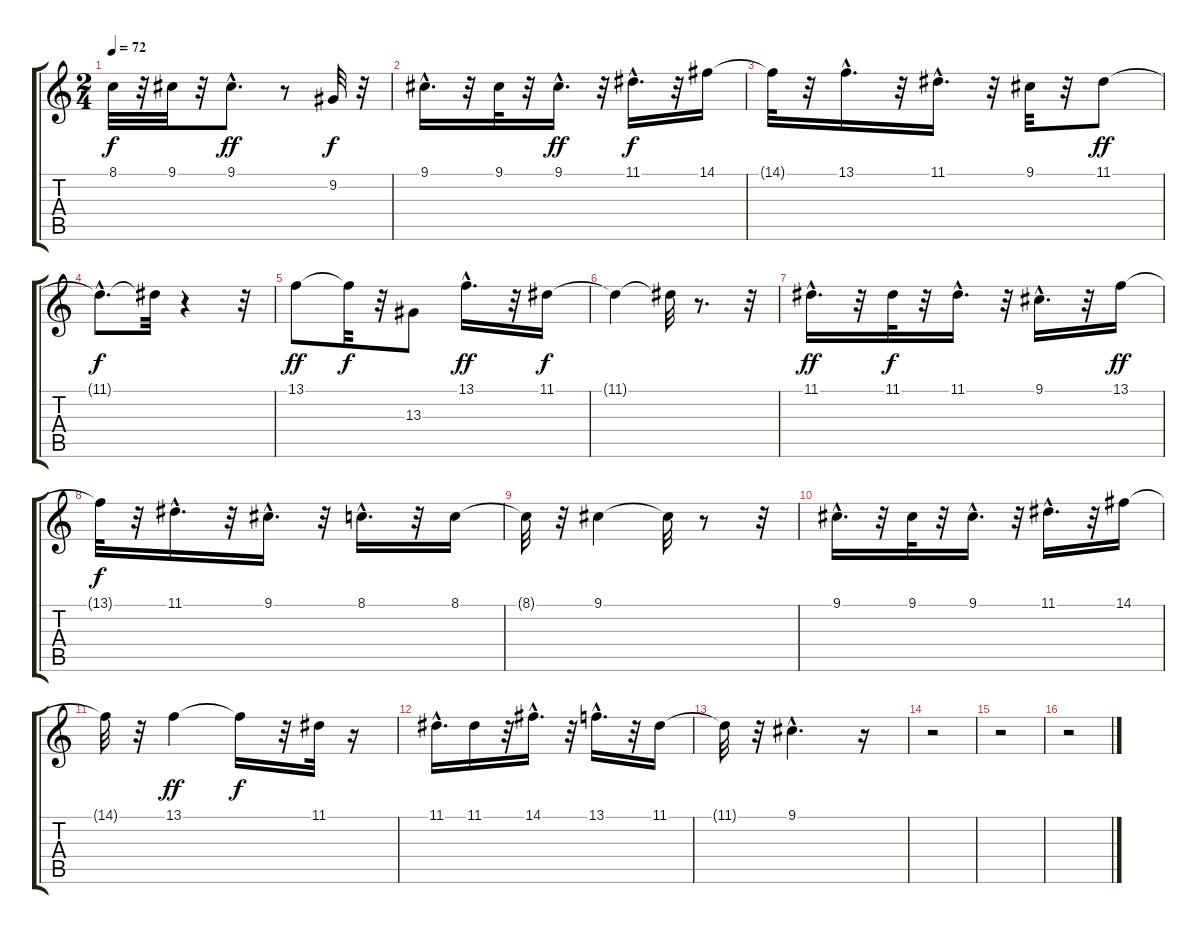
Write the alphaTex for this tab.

\track "" {instrument flute}
\staff {score tabs}
\tuning (E4 B3 G3 D3 A2 E2) {hide}
\ts (2 4)
\tempo 72
\clef g2
\ks c
8.1{t}.32{dy f} r.32 9.1.32 r.32 9.1{hac}.8{d dy ff} r.8 9.2.32{dy f} r.32 |
9.1{hac}.16{d} r.32 9.1.32 r.32 9.1{hac}.16{d dy ff} r.32 11.1{hac}.16{d dy f} r.32 14.1.16 |
14.1{t}.32 r.32 13.1{hac}.16{d} r.32 11.1{hac}.16{d} r.32 9.1.32 r.32 11.1.8{dy ff} |
11.1{hac t}.8{d dy f} 11.1{t}.32 r.4 r.32 |
13.1.8{dy ff} 13.1{t}.32{dy f} r.32 13.3.8 13.1{hac}.16{d dy ff} r.32 11.1.16{dy f} |
11.1{t}.4 11.1{t}.32 r.8{d} r.32 |
11.1{hac}.16{d dy ff} r.32 11.1.32{dy f} r.32 11.1{hac}.16{d} r.32 9.1{hac}.16{d} r.32 13.1.16{dy ff} |
13.1{t}.32{dy f} r.32 11.1{hac}.16{d} r.32 9.1{hac}.16{d} r.32 8.1{hac}.16{d} r.32 8.1.16 |
8.1{t}.32 r.32 9.1.4 9.1{t}.32 r.8 r.32 |
9.1{hac}.16{d} r.32 9.1.32 r.32 9.1{hac}.16{d} r.32 11.1{hac}.16{d} r.32 14.1.16 |
14.1{t}.32 r.32 13.1.4{dy ff} 13.1{t}.16{dy f} r.32 11.1.32 r.16 |
11.1{hac}.16{d} 11.1.16 r.32 14.1{hac}.16{d} r.32 13.1{hac}.16{d} r.32 11.1.16 |
11.1{t}.32 r.32 9.1{hac}.4{d} r.16 |
r.2 |
r.2 |
r.2
